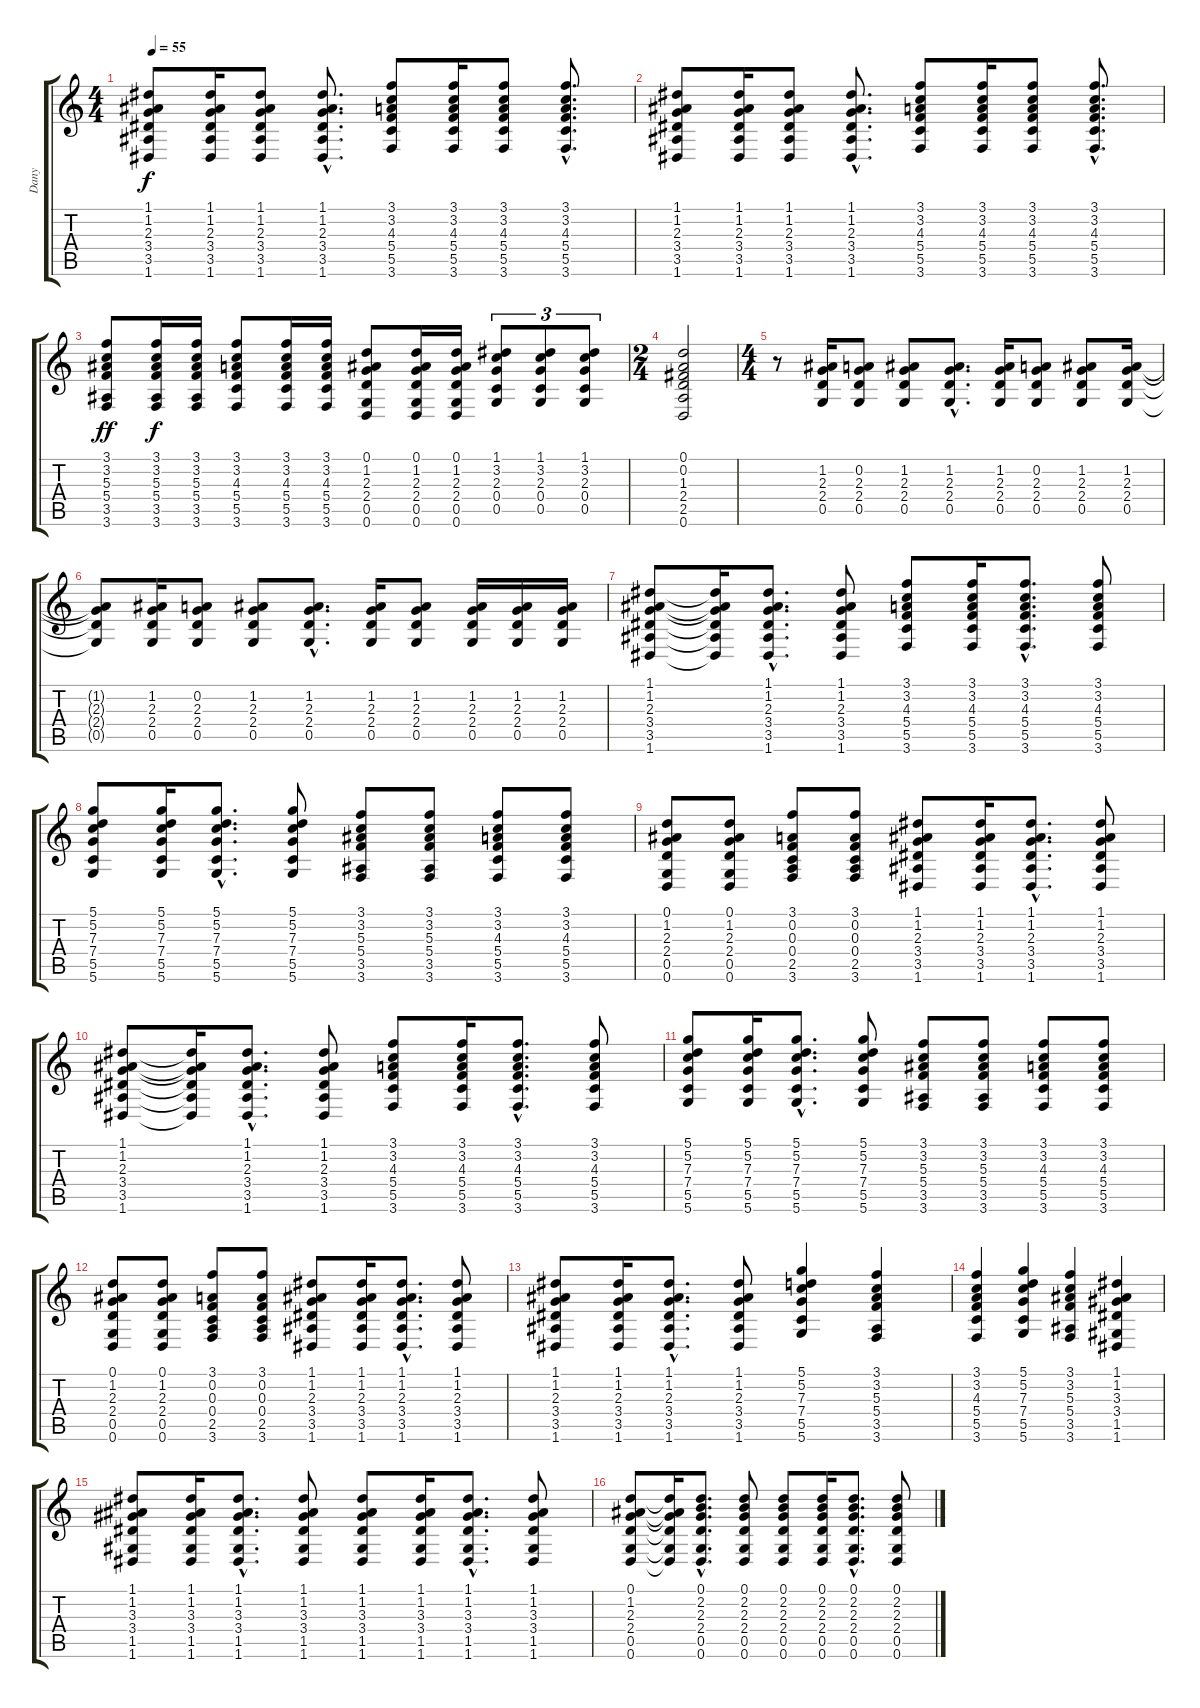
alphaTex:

\track ("Dany" "Dany") {instrument acousticguitarsteel}
\staff {score tabs}
\tuning (D4 A3 F3 C3 G2 D2) {hide}
\ts (4 4)
\tempo 55
\clef g2
\ks c
(1.1 1.2 2.3 3.4 3.5 1.6).8{dy f} (1.1 1.2 2.3 3.4 3.5 1.6).16 (1.1 1.2 2.3 3.4 3.5 1.6).8 (1.1{hac} 1.2{hac} 2.3{hac} 3.4{hac} 3.5{hac} 1.6{hac}).8{d} (3.1 3.2 4.3 5.4 5.5 3.6).8 (3.1 3.2 4.3 5.4 5.5 3.6).16 (3.1 3.2 4.3 5.4 5.5 3.6).8 (3.1{hac} 3.2{hac} 4.3{hac} 5.4{hac} 5.5{hac} 3.6{hac}).8{d} |
(1.1 1.2 2.3 3.4 3.5 1.6).8 (1.1 1.2 2.3 3.4 3.5 1.6).16 (1.1 1.2 2.3 3.4 3.5 1.6).8 (1.1{hac} 1.2{hac} 2.3{hac} 3.4{hac} 3.5{hac} 1.6{hac}).8{d} (3.1 3.2 4.3 5.4 5.5 3.6).8 (3.1 3.2 4.3 5.4 5.5 3.6).16 (3.1 3.2 4.3 5.4 5.5 3.6).8 (3.1{hac} 3.2{hac} 4.3{hac} 5.4{hac} 5.5{hac} 3.6{hac}).8{d} |
(3.1 3.2 5.3 5.4 3.5 3.6).8{dy ff} (3.1 3.2 5.3 5.4 3.5 3.6).16{dy f} (3.1 3.2 5.3 5.4 3.5 3.6).16 (3.1 3.2 4.3 5.4 5.5 3.6).8 (3.1 3.2 4.3 5.4 5.5 3.6).16 (3.1 3.2 4.3 5.4 5.5 3.6).16 (0.1 1.2 2.3 2.4 0.5 0.6).8 (0.1 1.2 2.3 2.4 0.5 0.6).16 (0.1 1.2 2.3 2.4 0.5 0.6).16 (1.1 3.2 2.3 0.4 0.5).8{tu (3 2)} (1.1 3.2 2.3 0.4 0.5).8{tu (3 2)} (1.1 3.2 2.3 0.4 0.5).8{tu (3 2)} |
\ts (2 4)
(0.1 0.2 1.3 2.4 2.5 0.6).2 |
\ts (4 4)
r.8 (1.2 2.3 2.4 0.5).16 (0.2 2.3 2.4 0.5).8 (1.2 2.3 2.4 0.5).8 (1.2{hac} 2.3{hac} 2.4{hac} 0.5{hac}).8{d} (1.2 2.3 2.4 0.5).16 (0.2 2.3 2.4 0.5).8 (1.2 2.3 2.4 0.5).8 (1.2 2.3 2.4 0.5).16 |
(1.2{t} 2.3{t} 2.4{t} 0.5{t}).8 (1.2 2.3 2.4 0.5).16 (0.2 2.3 2.4 0.5).8 (1.2 2.3 2.4 0.5).8 (1.2{hac} 2.3{hac} 2.4{hac} 0.5{hac}).8{d} (1.2 2.3 2.4 0.5).16 (1.2 2.3 2.4 0.5).8 (1.2 2.3 2.4 0.5).16 (1.2 2.3 2.4 0.5).16 (1.2 2.3 2.4 0.5).16 |
(1.1 1.2 2.3 3.4 3.5 1.6).8 (1.1{t} 1.2{t} 2.3{t} 3.4{t} 3.5{t} 1.6{t}).16 (1.1{hac} 1.2{hac} 2.3{hac} 3.4{hac} 3.5{hac} 1.6{hac}).8{d} (1.1 1.2 2.3 3.4 3.5 1.6).8 (3.1 3.2 4.3 5.4 5.5 3.6).8 (3.1 3.2 4.3 5.4 5.5 3.6).16 (3.1{hac} 3.2{hac} 4.3{hac} 5.4{hac} 5.5{hac} 3.6{hac}).8{d} (3.1 3.2 4.3 5.4 5.5 3.6).8 |
(5.1 5.2 7.3 7.4 5.5 5.6).8 (5.1 5.2 7.3 7.4 5.5 5.6).16 (5.1{hac} 5.2{hac} 7.3{hac} 7.4{hac} 5.5{hac} 5.6).8{d} (5.1 5.2 7.3 7.4 5.5 5.6).8 (3.1 3.2 5.3 5.4 3.5 3.6).8 (3.1 3.2 5.3 5.4 3.5 3.6).8 (3.1 3.2 4.3 5.4 5.5 3.6).8 (3.1 3.2 4.3 5.4 5.5 3.6).8 |
(0.1 1.2 2.3 2.4 0.5 0.6).8 (0.1 1.2 2.3 2.4 0.5 0.6).8 (3.1 0.2 0.3 0.4 2.5 3.6).8 (3.1 0.2 0.3 0.4 2.5 3.6).8 (1.1 1.2 2.3 3.4 3.5 1.6).8 (1.1 1.2 2.3 3.4 3.5 1.6).16 (1.1{hac} 1.2{hac} 2.3{hac} 3.4{hac} 3.5{hac} 1.6{hac}).8{d} (1.1 1.2 2.3 3.4 3.5 1.6).8 |
(1.1 1.2 2.3 3.4 3.5 1.6).8 (1.1{t} 1.2{t} 2.3{t} 3.4{t} 3.5{t} 1.6{t}).16 (1.1{hac} 1.2{hac} 2.3{hac} 3.4{hac} 3.5{hac} 1.6{hac}).8{d} (1.1 1.2 2.3 3.4 3.5 1.6).8 (3.1 3.2 4.3 5.4 5.5 3.6).8 (3.1 3.2 4.3 5.4 5.5 3.6).16 (3.1{hac} 3.2{hac} 4.3{hac} 5.4{hac} 5.5{hac} 3.6{hac}).8{d} (3.1 3.2 4.3 5.4 5.5 3.6).8 |
(5.1 5.2 7.3 7.4 5.5 5.6).8 (5.1 5.2 7.3 7.4 5.5 5.6).16 (5.1{hac} 5.2{hac} 7.3{hac} 7.4{hac} 5.5{hac} 5.6).8{d} (5.1 5.2 7.3 7.4 5.5 5.6).8 (3.1 3.2 5.3 5.4 3.5 3.6).8 (3.1 3.2 5.3 5.4 3.5 3.6).8 (3.1 3.2 4.3 5.4 5.5 3.6).8 (3.1 3.2 4.3 5.4 5.5 3.6).8 |
(0.1 1.2 2.3 2.4 0.5 0.6).8 (0.1 1.2 2.3 2.4 0.5 0.6).8 (3.1 0.2 0.3 0.4 2.5 3.6).8 (3.1 0.2 0.3 0.4 2.5 3.6).8 (1.1 1.2 2.3 3.4 3.5 1.6).8 (1.1 1.2 2.3 3.4 3.5 1.6).16 (1.1{hac} 1.2{hac} 2.3{hac} 3.4{hac} 3.5{hac} 1.6{hac}).8{d} (1.1 1.2 2.3 3.4 3.5 1.6).8 |
(1.1 1.2 2.3 3.4 3.5 1.6).8 (1.1 1.2 2.3 3.4 3.5 1.6).16 (1.1{hac} 1.2{hac} 2.3{hac} 3.4{hac} 3.5{hac} 1.6{hac}).8{d} (1.1 1.2 2.3 3.4 3.5 1.6).8 (5.1 5.2 7.3 7.4 5.5 5.6).4 (3.1 3.2 5.3 5.4 3.5 3.6).4 |
(3.1 3.2 4.3 5.4 5.5 3.6).4 (5.1 5.2 7.3 7.4 5.5 5.6).4 (3.1 3.2 5.3 5.4 3.5 3.6).4 (1.1 1.2 3.3 3.4 1.5 1.6).4 |
(1.1 1.2 3.3 3.4 1.5 1.6).8 (1.1 1.2 3.3 3.4 1.5 1.6).16 (1.1{hac} 1.2{hac} 3.3{hac} 3.4{hac} 1.5{hac} 1.6{hac}).8{d} (1.1 1.2 3.3 3.4 1.5 1.6).8 (1.1 1.2 3.3 3.4 1.5 1.6).8 (1.1 1.2 3.3 3.4 1.5 1.6).16 (1.1{hac} 1.2{hac} 3.3{hac} 3.4{hac} 1.5{hac} 1.6{hac}).8{d} (1.1 1.2 3.3 3.4 1.5 1.6).8 |
(0.1 1.2 2.3 2.4 0.5 0.6).8 (0.1{t} 1.2{t} 2.3{t} 2.4{t} 0.5{t} 0.6{t}).16 (0.1{hac} 2.2{hac} 2.3{hac} 2.4{hac} 0.5{hac} 0.6{hac}).8{d} (0.1 2.2 2.3 2.4 0.5 0.6).8 (0.1 2.2 2.3 2.4 0.5 0.6).8 (0.1 2.2 2.3 2.4 0.5 0.6).16 (0.1{hac} 2.2{hac} 2.3{hac} 2.4{hac} 0.5{hac} 0.6{hac}).8{d} (0.1 2.2 2.3 2.4 0.5 0.6).8
